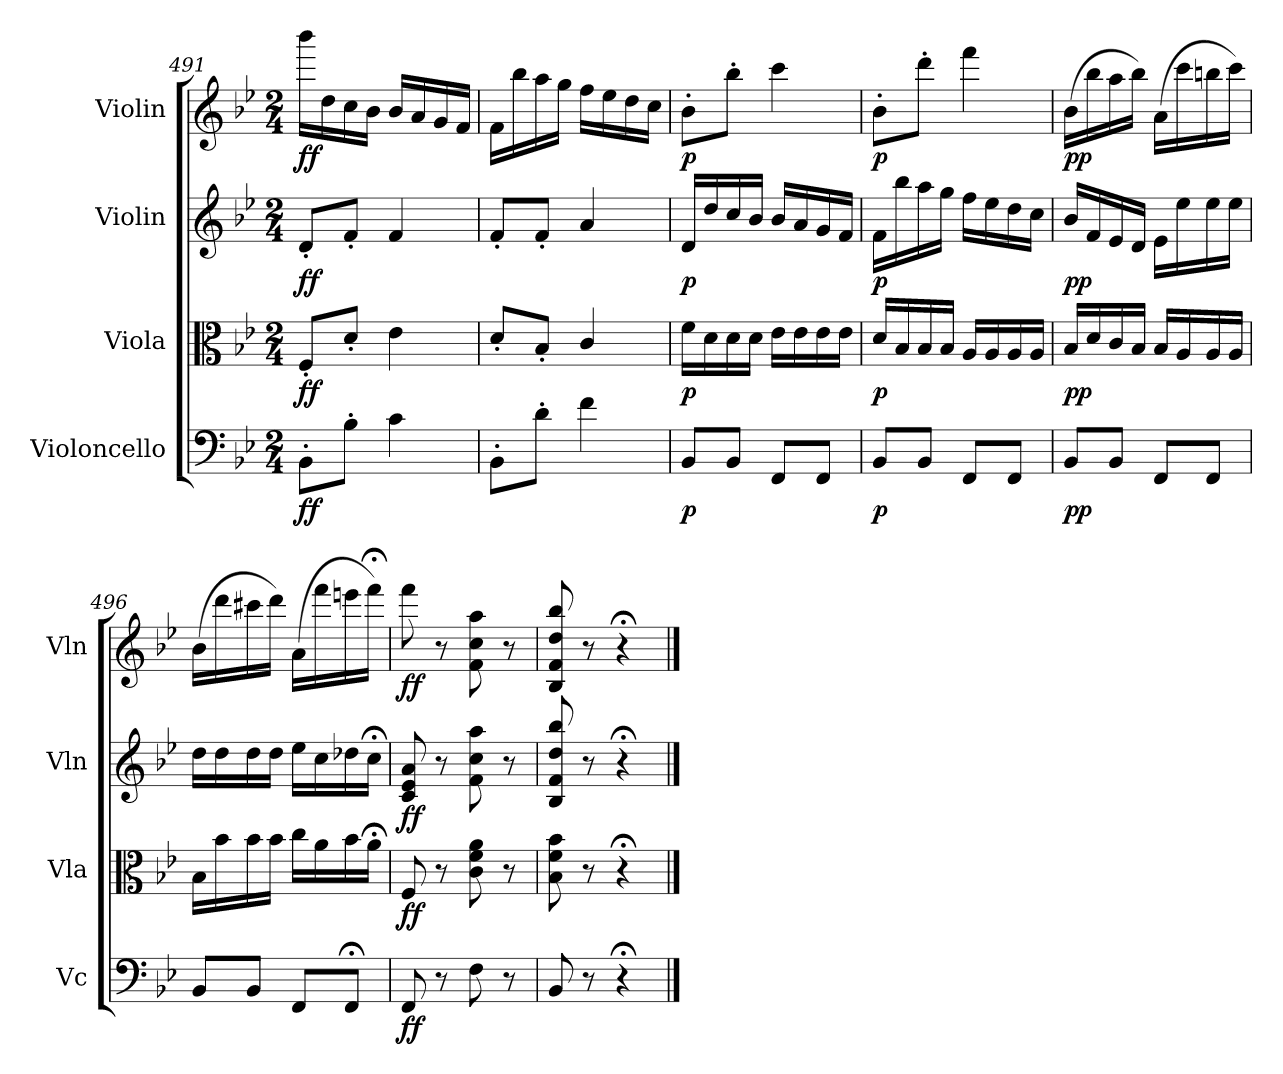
**kern	**dynam	**kern	**dynam	**kern	**dynam	**kern	**dynam
*part4	*part4	*part3	*part3	*part2	*part2	*part1	*part1
*staff4	*staff4	*staff3	*staff3	*staff2	*staff2	*staff1	*staff1
*I"Violoncello	*	*I"Viola	*	*I"Violin	*	*I"Violin	*
*I'Vc	*	*I'Vla	*	*I'Vln	*	*I'Vln	*
*clefF4	*	*clefC3	*	*clefG2	*	*clefG2	*
*k[b-e-]	*	*k[b-e-]	*	*k[b-e-]	*	*k[b-e-]	*
*M2/4	*	*M2/4	*	*M2/4	*	*M2/4	*
=491	=491	=491	=491	=491	=491	=491	=491
8BB-'\L	ff	8F'/L	ff	8d'/L	ff	16bbb-\LL	ff
.	.	.	.	.	.	16dd\	.
8B-'\J	.	8d'/J	.	8f'/J	.	16cc\	.
.	.	.	.	.	.	16b-\JJ	.
4c\	.	4e-\	.	4f/	.	16b-/LL	.
.	.	.	.	.	.	16a/	.
.	.	.	.	.	.	16g/	.
.	.	.	.	.	.	16f/JJ	.
=492	=492	=492	=492	=492	=492	=492	=492
8BB-'\L	.	8d'/L	.	8f'/L	.	16f/LL	.
.	.	.	.	.	.	16bb-\	.
8d'\J	.	8B-'/J	.	8f'/J	.	16aa\	.
.	.	.	.	.	.	16gg\JJ	.
4f\	.	4c/	.	4a/	.	16ff\LL	.
.	.	.	.	.	.	16ee-\	.
.	.	.	.	.	.	16dd\	.
.	.	.	.	.	.	16cc\JJ	.
=493	=493	=493	=493	=493	=493	=493	=493
8BB-/L	p	16f\LL	p	16d/LL	p	8b-'\L	p
.	.	16d\	.	16dd/	.	.	.
8BB-/J	.	16d\	.	16cc/	.	8bb-'\J	.
.	.	16d\JJ	.	16b-/JJ	.	.	.
8FF/L	.	16e-\LL	.	16b-/LL	.	4ccc\	.
.	.	16e-\	.	16a/	.	.	.
8FF/J	.	16e-\	.	16g/	.	.	.
.	.	16e-\JJ	.	16f/JJ	.	.	.
=494	=494	=494	=494	=494	=494	=494	=494
8BB-/L	p	16d/LL	p	16f/LL	p	8b-'\L	p
.	.	16B-/	.	16bb-\	.	.	.
8BB-/J	.	16B-/	.	16aa\	.	8ddd'\J	.
.	.	16B-/JJ	.	16gg\JJ	.	.	.
8FF/L	.	16A/LL	.	16ff\LL	.	4fff\	.
.	.	16A/	.	16ee-\	.	.	.
8FF/J	.	16A/	.	16dd\	.	.	.
.	.	16A/JJ	.	16cc\JJ	.	.	.
=495	=495	=495	=495	=495	=495	=495	=495
8BB-/L	pp	16B-/LL	pp	16b-/LL	pp	(16b-\LL	pp
.	.	16d/	.	16f/	.	16bb-\	.
8BB-/J	.	16c/	.	16e-/	.	16aa\	.
.	.	16B-/JJ	.	16d/JJ	.	16bb-\JJ)	.
8FF/L	.	16B-/LL	.	16e-\LL	.	(16a\LL	.
.	.	16A/	.	16ee-\	.	16ccc\	.
8FF/J	.	16A/	.	16ee-\	.	16bbn\	.
.	.	16A/JJ	.	16ee-\JJ	.	16ccc\JJ)	.
=496	=496	=496	=496	=496	=496	=496	=496
8BB-/L	.	16B-\LL	.	16dd\LL	.	(16b-\LL	.
.	.	16b-\	.	16dd\	.	16ddd\	.
8BB-/J	.	16b-\	.	16dd\	.	16ccc#X\	.
.	.	16b-\JJ	.	16dd\JJ	.	16ddd\JJ)	.
8FF/L	.	16cc\LL	.	16ee-\LL	.	(16a\LL	.
.	.	16a\	.	16cc\	.	16fff\	.
8FF;</J	.	16b-\	.	16dd-X\	.	16eeen\	.
.	.	16a;<\JJ	.	16cc;<\JJ	.	16fff;<\JJ)	.
=497	=497	=497	=497	=497	=497	=497	=497
8FF/	ff	8F/	ff	8c/ 8e-/ 8a/	ff	8fff\	ff
8r	.	8r	.	8r	.	8r	.
8F\	.	8c\ 8f\ 8a\	.	8f\ 8cc\ 8aa\	.	8f\ 8cc\ 8aa\	.
8r	.	8r	.	8r	.	8r	.
=498	=498	=498	=498	=498	=498	=498	=498
8BB-/	.	8B-\ 8f\ 8b-\	.	8B-/ 8f/ 8dd/ 8bb-/	.	8B-/ 8f/ 8dd/ 8bb-/	.
8r	.	8r	.	8r	.	8r	.
4r;<	.	4r;<	.	4r;<	.	4r;<	.
==	==	==	==	==	==	==	==
*-	*-	*-	*-	*-	*-	*-	*-
